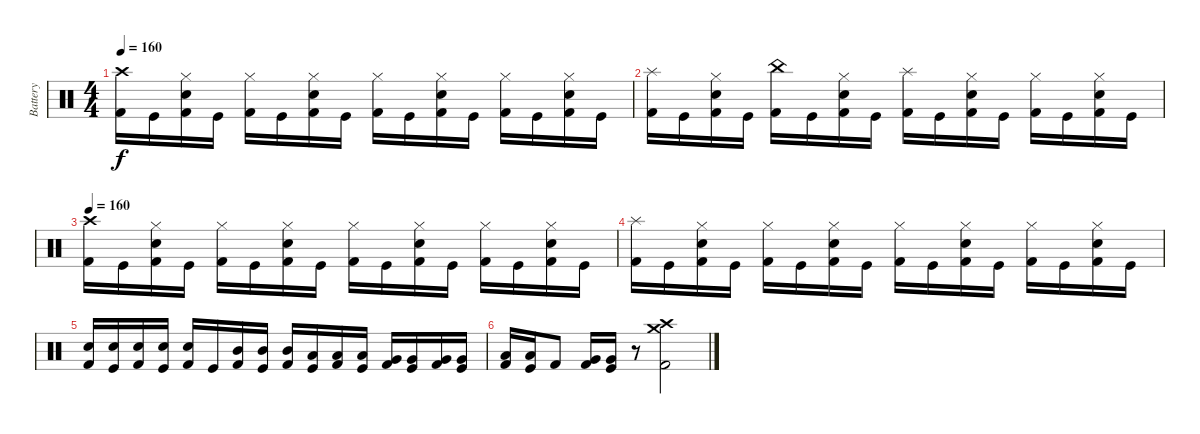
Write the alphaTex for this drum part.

\track ("Battery" "Battery") {instrument percussion}
\staff {score}
\articulation defaults
\ts (4 4)
\tempo 160
\clef neutral
\ks c
("Crash high (hit)" "Kick (hit) 2").16{dy f} "Kick (hit)".16 ("Hi-Hat (closed)" "Snare (hit) 2" "Kick (hit) 2").16 "Kick (hit)".16 ("Hi-Hat (closed)" "Kick (hit) 2").16 "Kick (hit)".16 ("Hi-Hat (closed)" "Snare (hit) 2" "Kick (hit) 2").16 "Kick (hit)".16 ("Hi-Hat (closed)" "Kick (hit) 2").16 "Kick (hit)".16 ("Hi-Hat (closed)" "Snare (hit) 2" "Kick (hit) 2").16 "Kick (hit)".16 ("Hi-Hat (closed)" "Kick (hit) 2").16 "Kick (hit)".16 ("Hi-Hat (closed)" "Snare (hit) 2" "Kick (hit) 2").16 "Kick (hit)".16 |
("Splash (hit)" "Kick (hit) 2").16 "Kick (hit)".16 ("Hi-Hat (closed)" "Snare (hit) 2" "Kick (hit) 2").16 "Kick (hit)".16 ("China (hit)" "Kick (hit) 2").16 "Kick (hit)".16 ("Hi-Hat (closed)" "Snare (hit) 2" "Kick (hit) 2").16 "Kick (hit)".16 ("Splash (hit)" "Kick (hit) 2").16 "Kick (hit)".16 ("Hi-Hat (closed)" "Snare (hit) 2" "Kick (hit) 2").16 "Kick (hit)".16 ("Hi-Hat (closed)" "Kick (hit) 2").16 "Kick (hit)".16 ("Hi-Hat (closed)" "Snare (hit) 2" "Kick (hit) 2").16 "Kick (hit)".16 |
\tempo 160
("Crash high (hit)" "Kick (hit) 2").16 "Kick (hit)".16 ("Hi-Hat (closed)" "Snare (hit) 2" "Kick (hit) 2").16 "Kick (hit)".16 ("Hi-Hat (closed)" "Kick (hit) 2").16 "Kick (hit)".16 ("Hi-Hat (closed)" "Snare (hit) 2" "Kick (hit) 2").16 "Kick (hit)".16 ("Hi-Hat (closed)" "Kick (hit) 2").16 "Kick (hit)".16 ("Hi-Hat (closed)" "Snare (hit) 2" "Kick (hit) 2").16 "Kick (hit)".16 ("Hi-Hat (closed)" "Kick (hit) 2").16 "Kick (hit)".16 ("Hi-Hat (closed)" "Snare (hit) 2" "Kick (hit) 2").16 "Kick (hit)".16 |
("Splash (hit)" "Kick (hit) 2").16 "Kick (hit)".16 ("Hi-Hat (closed)" "Snare (hit) 2" "Kick (hit) 2").16 "Kick (hit)".16 ("Hi-Hat (closed)" "Kick (hit) 2").16 "Kick (hit)".16 ("Hi-Hat (closed)" "Snare (hit) 2" "Kick (hit) 2").16 "Kick (hit)".16 ("Hi-Hat (closed)" "Kick (hit) 2").16 "Kick (hit)".16 ("Hi-Hat (closed)" "Snare (hit) 2" "Kick (hit) 2").16 "Kick (hit)".16 ("Hi-Hat (closed)" "Kick (hit) 2").16 "Kick (hit)".16 ("Hi-Hat (closed)" "Snare (hit) 2" "Kick (hit) 2").16 "Kick (hit)".16 |
("Snare (hit) 2" "Kick (hit) 2").16 ("Snare (hit) 2" "Kick (hit)").16 ("Snare (hit) 2" "Kick (hit) 2").16 ("Snare (hit) 2" "Kick (hit)").16 ("Snare (hit) 2" "Kick (hit) 2").16 "Kick (hit)".16 ("Mid Tom (hit)" "Kick (hit) 2").16 ("Mid Tom (hit)" "Kick (hit)").16 ("Mid Tom (hit)" "Kick (hit) 2").16 ("Low Tom (hit)" "Kick (hit)").16 ("Low Tom (hit)" "Kick (hit) 2").16 ("Low Tom (hit)" "Kick (hit)").16 ("Very Low Tom (hit)" "Kick (hit) 2").16 ("Very Low Tom (hit)" "Kick (hit)").16 ("Very Low Tom (hit)" "Kick (hit) 2").16 ("Very Low Tom (hit)" "Kick (hit)").16 |
("Low Tom (hit)" "Kick (hit) 2").16 ("Low Tom (hit)" "Kick (hit)").16 "Kick (hit) 2".8 ("Very Low Tom (hit)" "Kick (hit) 2").16 ("Very Low Tom (hit)" "Kick (hit)").16 r.8 ("Crash high (hit)" "Crash medium (hit)" "Kick (hit) 2").2
